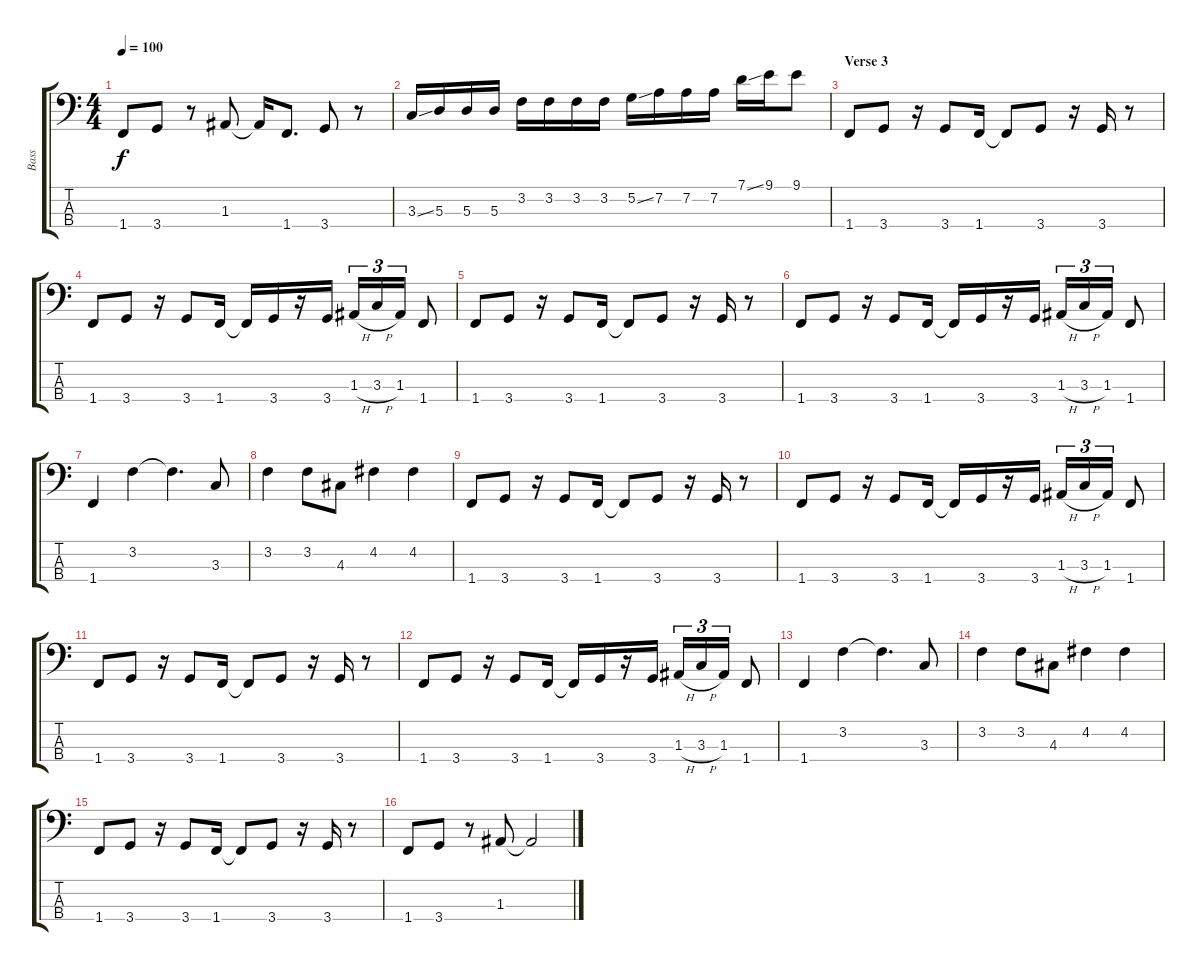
\track ("Bass" "Bass") {instrument electricbassfinger}
\staff {score tabs}
\tuning (G2 D2 A1 E1) {hide}
\ts (4 4)
\tempo 100
\clef f4
\ks c
1.4.8{dy f} 3.4.8 r.8 1.3.8 1.3{t}.16 1.4.8{d} 3.4.8 r.8 |
3.3{ss}.16 5.3.16 5.3.16 5.3.16 3.2.16 3.2.16 3.2.16 3.2.16 5.2{ss}.16 7.2.16 7.2.16 7.2.16 7.1{ss}.16 9.1.16 9.1.8 |
\section ("" "Verse 3")
1.4.8 3.4.8 r.16 3.4.8 1.4.16 1.4{t}.8 3.4.8 r.16 3.4.16 r.8 |
1.4.8 3.4.8 r.16 3.4.8 1.4.16 1.4{t}.16 3.4.16 r.16 3.4.16 1.3{h}.16{tu (3 2)} 3.3{h}.16{tu (3 2)} 1.3.16{tu (3 2)} 1.4.8 |
1.4.8 3.4.8 r.16 3.4.8 1.4.16 1.4{t}.8 3.4.8 r.16 3.4.16 r.8 |
1.4.8 3.4.8 r.16 3.4.8 1.4.16 1.4{t}.16 3.4.16 r.16 3.4.16 1.3{h}.16{tu (3 2)} 3.3{h}.16{tu (3 2)} 1.3.16{tu (3 2)} 1.4.8 |
1.4.4 3.2.4 3.2{t}.4{d} 3.3.8 |
3.2.4 3.2.8 4.3.8 4.2.4 4.2.4 |
1.4.8 3.4.8 r.16 3.4.8 1.4.16 1.4{t}.8 3.4.8 r.16 3.4.16 r.8 |
1.4.8 3.4.8 r.16 3.4.8 1.4.16 1.4{t}.16 3.4.16 r.16 3.4.16 1.3{h}.16{tu (3 2)} 3.3{h}.16{tu (3 2)} 1.3.16{tu (3 2)} 1.4.8 |
1.4.8 3.4.8 r.16 3.4.8 1.4.16 1.4{t}.8 3.4.8 r.16 3.4.16 r.8 |
1.4.8 3.4.8 r.16 3.4.8 1.4.16 1.4{t}.16 3.4.16 r.16 3.4.16 1.3{h}.16{tu (3 2)} 3.3{h}.16{tu (3 2)} 1.3.16{tu (3 2)} 1.4.8 |
1.4.4 3.2.4 3.2{t}.4{d} 3.3.8 |
3.2.4 3.2.8 4.3.8 4.2.4 4.2.4 |
1.4.8 3.4.8 r.16 3.4.8 1.4.16 1.4{t}.8 3.4.8 r.16 3.4.16 r.8 |
1.4.8 3.4.8 r.8 1.3.8 1.3{t}.2
